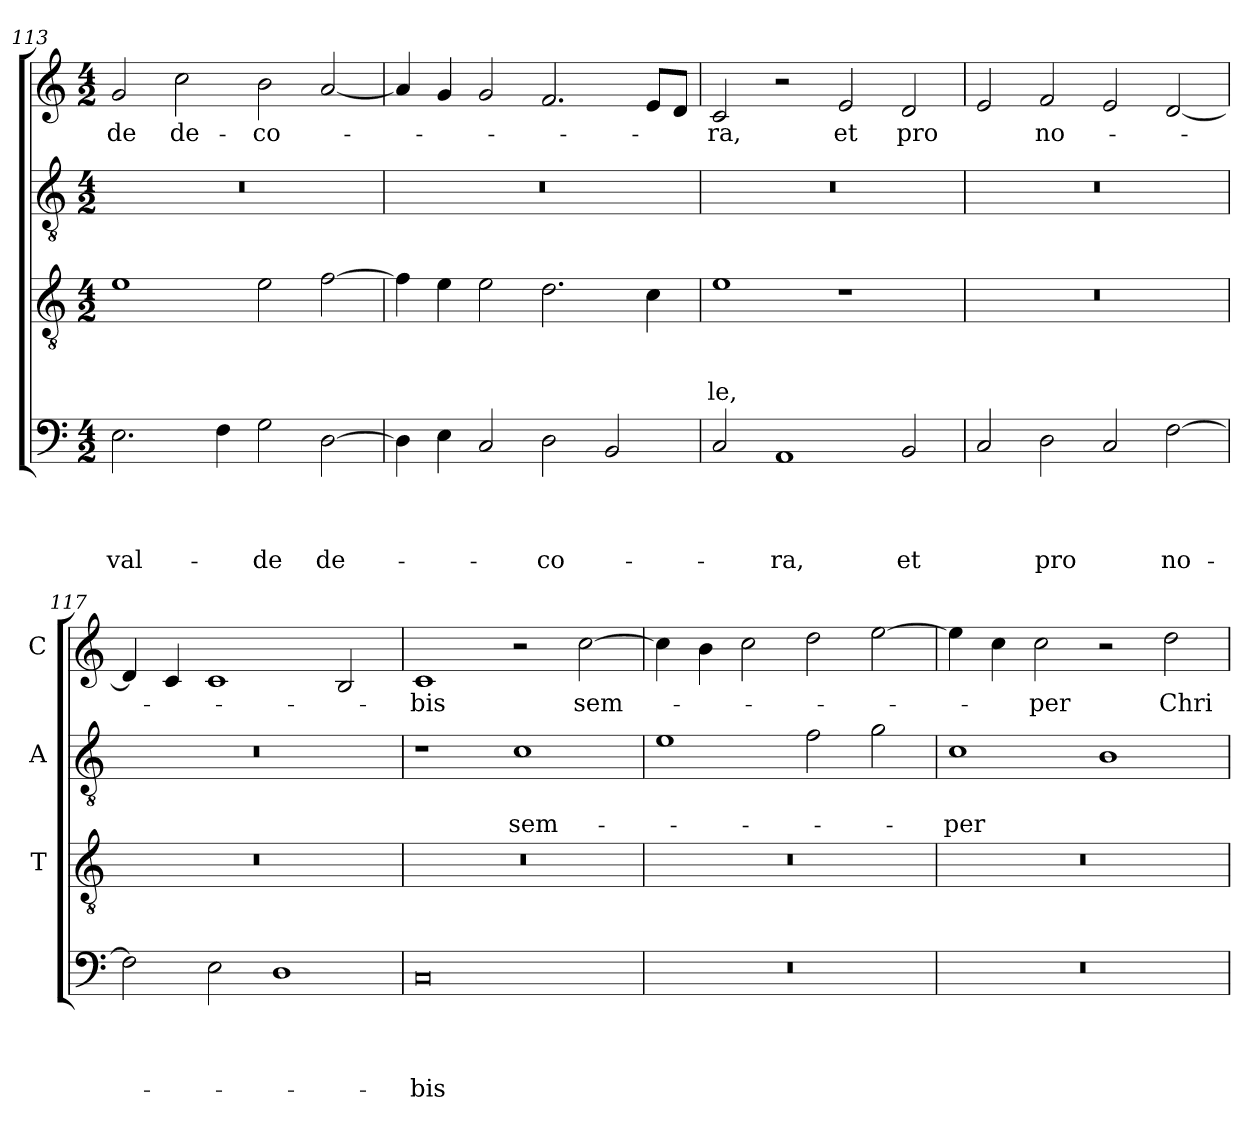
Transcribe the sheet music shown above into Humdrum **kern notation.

**kern	**text	**text	**text	**text	**kern	**text	**text	**text	**kern	**text	**text	**kern	**text
*part4	*part4	*part4	*part4	*part4	*part3	*part3	*part3	*part3	*part2	*part2	*part2	*part1	*part1
*staff4	*staff4	*staff4	*staff4	*staff4	*staff3	*staff3	*staff3	*staff3	*staff2	*staff2	*staff2	*staff1	*staff1
*	*	*	*	*	*I'T	*	*	*	*I'A	*	*	*I'C	*
*clefF4	*	*	*	*	*clefGv2	*	*	*	*clefGv2	*	*	*clefG2	*
*k[]	*	*	*	*	*k[]	*	*	*	*k[]	*	*	*k[]	*
*C:	*	*	*	*	*C:	*	*	*	*C:	*	*	*C:	*
*M4/2	*	*	*	*	*M4/2	*	*	*	*M4/2	*	*	*M4/2	*
=113	=113	=113	=113	=113	=113	=113	=113	=113	=113	=113	=113	=113	=113
!	!	!	!	!LO:LY:b	!	!	!	!	!	!	!	!	!LO:LY:b
2.E\	.	.	.	val-	1e	.	.	.	0r	.	.	2g/	-de
!	!	!	!	!	!	!	!	!	!	!	!	!	!LO:LY:b
.	.	.	.	.	.	.	.	.	.	.	.	2cc\	de-
4F\	.	.	.	.	.	.	.	.	.	.	.	.	.
!	!	!	!	!LO:LY:b	!	!	!	!	!	!	!	!	!LO:LY:b
2G\	.	.	.	-de	2e\	.	.	.	.	.	.	2b\	-co-
!	!	!	!	!LO:LY:b	!	!	!	!	!	!	!	!	!
[2D\	.	.	.	de-	[2f\	.	.	.	.	.	.	[2a/	.
!!LO:LB:g=z
=114	=114	=114	=114	=114	=114	=114	=114	=114	=114	=114	=114	=114	=114
4D\]	.	.	.	.	4f\]	.	.	.	0r	.	.	4a/]	.
4E\	.	.	.	.	4e\	.	.	.	.	.	.	4g/	.
2C/	.	.	.	.	2e\	.	.	.	.	.	.	2g/	.
!	!	!	!	!LO:LY:b	!	!	!	!	!	!	!	!	!
2D\	.	.	.	-co-	2.d\	.	.	.	.	.	.	2.f/	.
2BB/	.	.	.	.	.	.	.	.	.	.	.	.	.
.	.	.	.	.	4c\	.	.	.	.	.	.	8e/L	.
.	.	.	.	.	.	.	.	.	.	.	.	8d/J	.
=115	=115	=115	=115	=115	=115	=115	=115	=115	=115	=115	=115	=115	=115
!	!	!	!	!	!	!	!	!LO:LY:b	!	!	!	!	!LO:LY:b
2C/	.	.	.	.	1e	.	.	-le,	0r	.	.	2c/	-ra,
!	!	!	!	!LO:LY:b	!	!	!	!	!	!	!	!	!
1AA	.	.	.	-ra,	.	.	.	.	.	.	.	2r	.
!	!	!	!	!	!	!	!	!	!	!	!	!	!LO:LY:b
.	.	.	.	.	1r	.	.	.	.	.	.	2e/	et
!	!	!	!	!LO:LY:b	!	!	!	!	!	!	!	!	!LO:LY:b
2BB/	.	.	.	et	.	.	.	.	.	.	.	2d/	pro
=116	=116	=116	=116	=116	=116	=116	=116	=116	=116	=116	=116	=116	=116
2C/	.	.	.	.	0r	.	.	.	0r	.	.	2e/	.
!	!	!	!	!LO:LY:b	!	!	!	!	!	!	!	!	!LO:LY:b
2D\	.	.	.	pro	.	.	.	.	.	.	.	2f/	no-
2C/	.	.	.	.	.	.	.	.	.	.	.	2e/	.
!	!	!	!	!LO:LY:b	!	!	!	!	!	!	!	!	!
[2F\	.	.	.	no-	.	.	.	.	.	.	.	[2d/	.
=117	=117	=117	=117	=117	=117	=117	=117	=117	=117	=117	=117	=117	=117
2F\]	.	.	.	.	0r	.	.	.	0r	.	.	4d/]	.
.	.	.	.	.	.	.	.	.	.	.	.	4c/	.
2E\	.	.	.	.	.	.	.	.	.	.	.	1c	.
1D	.	.	.	.	.	.	.	.	.	.	.	.	.
.	.	.	.	.	.	.	.	.	.	.	.	2B/	.
=118	=118	=118	=118	=118	=118	=118	=118	=118	=118	=118	=118	=118	=118
!	!	!	!	!LO:LY:b	!	!	!	!	!	!	!	!	!LO:LY:b
0C	.	.	.	-bis	0r	.	.	.	1r	.	.	1c	-bis
!	!	!	!	!	!	!	!	!	!	!	!LO:LY:b	!	!
.	.	.	.	.	.	.	.	.	1c	.	sem-	2r	.
!	!	!	!	!	!	!	!	!	!	!	!	!	!LO:LY:b
.	.	.	.	.	.	.	.	.	.	.	.	[2cc\	sem-
=119	=119	=119	=119	=119	=119	=119	=119	=119	=119	=119	=119	=119	=119
0r	.	.	.	.	0r	.	.	.	1e	.	.	4cc\]	.
.	.	.	.	.	.	.	.	.	.	.	.	4b\	.
.	.	.	.	.	.	.	.	.	.	.	.	2cc\	.
.	.	.	.	.	.	.	.	.	2f\	.	.	2dd\	.
.	.	.	.	.	.	.	.	.	2g\	.	.	[2ee\	.
!!LO:LB:g=z
=120	=120	=120	=120	=120	=120	=120	=120	=120	=120	=120	=120	=120	=120
!	!	!	!	!	!	!	!	!	!	!	!LO:LY:b	!	!
0r	.	.	.	.	0r	.	.	.	1c	.	-per	4ee\]	.
.	.	.	.	.	.	.	.	.	.	.	.	4cc\	.
!	!	!	!	!	!	!	!	!	!	!	!	!	!LO:LY:b
.	.	.	.	.	.	.	.	.	.	.	.	2cc\	-per
.	.	.	.	.	.	.	.	.	1B	.	.	2r	.
!	!	!	!	!	!	!	!	!	!	!	!	!	!LO:LY:b
.	.	.	.	.	.	.	.	.	.	.	.	2dd\	Chri-
=	=	=	=	=	=	=	=	=	=	=	=	=	=
*-	*-	*-	*-	*-	*-	*-	*-	*-	*-	*-	*-	*-	*-
